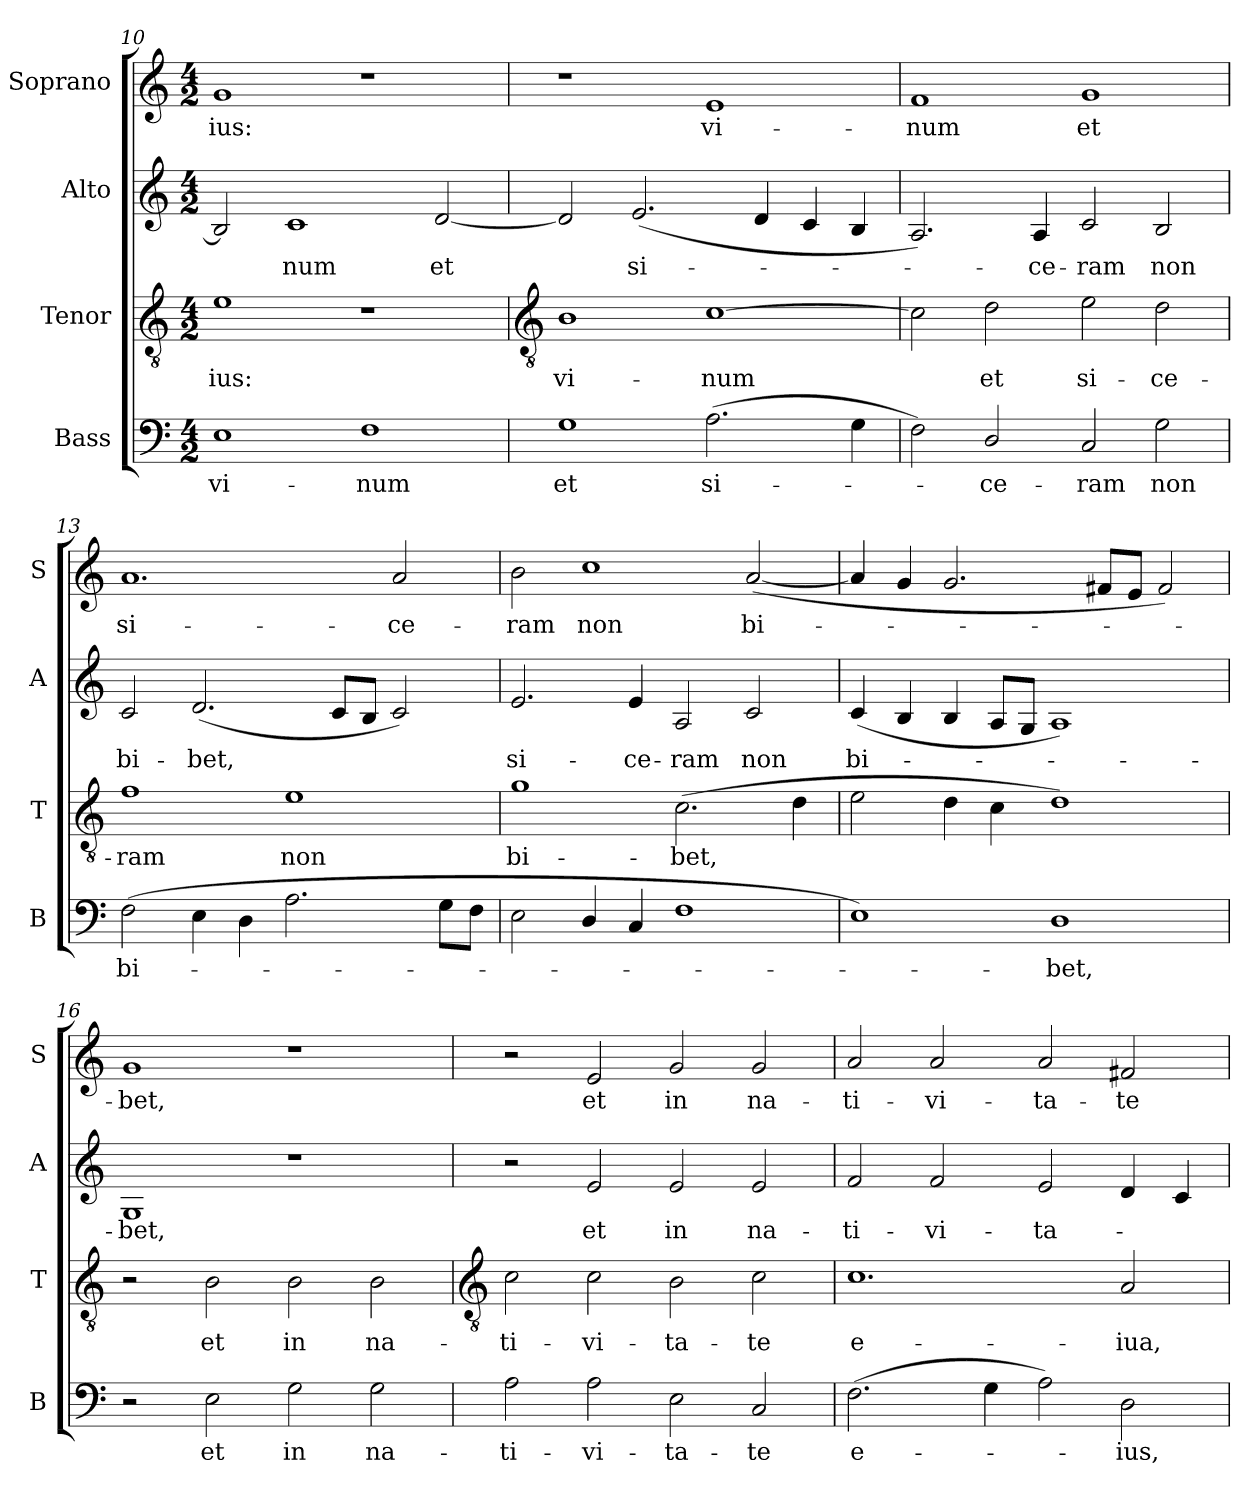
**kern	**text	**kern	**text	**kern	**text	**kern	**text
*part4	*part4	*part3	*part3	*part2	*part2	*part1	*part1
*staff4	*staff4	*staff3	*staff3	*staff2	*staff2	*staff1	*staff1
*I"Bass	*	*I"Tenor	*	*I"Alto	*	*I"Soprano	*
*I'B	*	*I'T	*	*I'A	*	*I'S	*
*clefF4	*	*clefGv2	*	*clefG2	*	*clefG2	*
*k[]	*	*k[]	*	*k[]	*	*k[]	*
*C:	*	*C:	*	*C:	*	*C:	*
*M4/2	*	*M4/2	*	*M4/2	*	*M4/2	*
=10	=10	=10	=10	=10	=10	=10	=10
!	!LO:LY:b	!	!LO:LY:b	!	!	!	!LO:LY:b
1E	vi-	1e	ius:	2B]	.	1g	ius:
!	!	!	!	!	!LO:LY:b	!	!
.	.	.	.	1c	num	.	.
!	!LO:LY:b	!	!	!	!	!	!
1F	-num	1r	.	.	.	1r	.
!	!	!	!	!	!LO:LY:b	!	!
.	.	.	.	[2d	et	.	.
!!LO:LB:g=z
=11	=11	=11	=11	=11	=11	=11	=11
*	*	*clefGv2	*	*	*	*	*
!	!LO:LY:b	!	!LO:LY:b	!	!	!	!
1G	et	1B	vi-	2d]	.	1r	.
!	!	!	!	!	!LO:LY:b	!	!
.	.	.	.	(<2.e	si-	.	.
!	!LO:LY:b	!	!LO:LY:b	!	!	!	!LO:LY:b
(>2.A	si-	[1c	-num	.	.	1e	vi-
.	.	.	.	4d	.	.	.
.	.	.	.	4c	.	.	.
4G	.	.	.	4B	.	.	.
=12	=12	=12	=12	=12	=12	=12	=12
!	!	!	!	!	!	!	!LO:LY:b
2F)	.	2c]	.	2.A)	.	1f	-num
!	!LO:LY:b	!	!LO:LY:b	!	!	!	!
2D/	ce-	2d	et	.	.	.	.
!	!	!	!	!	!LO:LY:b	!	!
.	.	.	.	4A	ce-	.	.
!	!LO:LY:b	!	!LO:LY:b	!	!LO:LY:b	!	!LO:LY:b
2C	-ram	2e	si-	2c	-ram	1g	et
!	!LO:LY:b	!	!LO:LY:b	!	!LO:LY:b	!	!
2G	non	2d	-ce-	2B	non	.	.
=13	=13	=13	=13	=13	=13	=13	=13
!	!LO:LY:b	!	!LO:LY:b	!	!LO:LY:b	!	!LO:LY:b
(>2F	bi-	1f	-ram	2c	bi-	1.a	si-
!	!	!	!	!	!LO:LY:b	!	!
4E	.	.	.	(<2.d	-bet,	.	.
4D	.	.	.	.	.	.	.
!	!	!	!LO:LY:b	!	!	!	!
2.A	.	1e	non	.	.	.	.
.	.	.	.	8cL	.	.	.
.	.	.	.	8BJ	.	.	.
!	!	!	!	!	!	!	!LO:LY:b
.	.	.	.	2c)	.	2a	-ce-
8GL	.	.	.	.	.	.	.
8FJ	.	.	.	.	.	.	.
=14	=14	=14	=14	=14	=14	=14	=14
!	!	!	!LO:LY:b	!	!LO:LY:b	!	!LO:LY:b
2E	.	1g	bi-	2.e	si-	2b	-ram
!	!	!	!	!	!	!	!LO:LY:b
4D/	.	.	.	.	.	1cc	non
!	!	!	!	!	!LO:LY:b	!	!
4C	.	.	.	4e	-ce-	.	.
!	!	!	!LO:LY:b	!	!LO:LY:b	!	!
1F	.	(>2.c	-bet,	2A	-ram	.	.
!	!	!	!	!	!LO:LY:b	!	!LO:LY:b
.	.	.	.	2c	non	(<[2a	bi-
.	.	4d	.	.	.	.	.
=15	=15	=15	=15	=15	=15	=15	=15
!	!	!	!	!	!LO:LY:b	!	!
1E)	.	2e	.	(<4c	bi-	4a]	.
.	.	.	.	4B	.	4g	.
.	.	4d	.	4B	.	2.g	.
.	.	4c	.	8AL	.	.	.
.	.	.	.	8GJ	.	.	.
!	!LO:LY:b	!	!	!	!	!	!
1D	bet,	1d)	.	1A)	.	.	.
.	.	.	.	.	.	8f#XL	.
.	.	.	.	.	.	8eJ	.
.	.	.	.	.	.	2f#)	.
=16	=16	=16	=16	=16	=16	=16	=16
!	!	!	!	!	!LO:LY:b	!	!LO:LY:b
2r	.	2r	.	1G	bet,	1g	bet,
!	!LO:LY:b	!	!LO:LY:b	!	!	!	!
2E	et	2B	et	.	.	.	.
!	!LO:LY:b	!	!LO:LY:b	!	!	!	!
2G	in	2B	in	1r	.	1r	.
!	!LO:LY:b	!	!LO:LY:b	!	!	!	!
2G	na-	2B	na-	.	.	.	.
!!LO:LB:g=z
=17	=17	=17	=17	=17	=17	=17	=17
*	*	*clefGv2	*	*	*	*	*
!	!LO:LY:b	!	!LO:LY:b	!	!	!	!
2A	-ti-	2c	-ti-	2r	.	2r	.
!	!LO:LY:b	!	!LO:LY:b	!	!LO:LY:b	!	!LO:LY:b
2A	-vi-	2c	-vi-	2e	et	2e	et
!	!LO:LY:b	!	!LO:LY:b	!	!LO:LY:b	!	!LO:LY:b
2E	-ta-	2B	-ta-	2e	in	2g	in
!	!LO:LY:b	!	!LO:LY:b	!	!LO:LY:b	!	!LO:LY:b
2C	-te	2c	-te	2e	na-	2g	na-
=18	=18	=18	=18	=18	=18	=18	=18
!	!LO:LY:b	!	!LO:LY:b	!	!LO:LY:b	!	!LO:LY:b
(>2.F	e-	1.c	e-	2f	-ti-	2a	-ti-
!	!	!	!	!	!LO:LY:b	!	!LO:LY:b
.	.	.	.	2f	-vi-	2a	-vi-
4G	.	.	.	.	.	.	.
!	!	!	!	!	!LO:LY:b	!	!LO:LY:b
2A)	.	.	.	2e	-ta-	2a	-ta-
!	!LO:LY:b	!	!LO:LY:b	!	!	!	!LO:LY:b
2D	ius,	2A	-iua,	4d	.	2f#X	-te
.	.	.	.	4c	.	.	.
=	=	=	=	=	=	=	=
*-	*-	*-	*-	*-	*-	*-	*-
